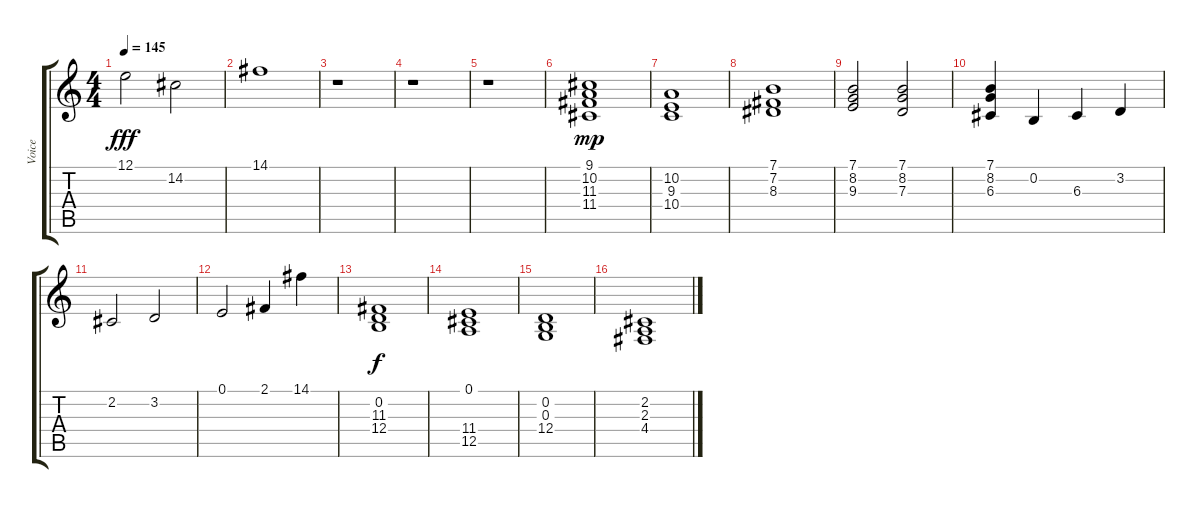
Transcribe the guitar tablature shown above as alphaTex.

\track ("Voice" "Voice") {instrument synthvoice}
\staff {score tabs}
\tuning (E4 B3 G3 D3 A2 E2) {hide}
\ts (4 4)
\tempo 145
\clef g2
\ks c
12.1.2{dy fff} 14.2.2 |
14.1.1 |
r.1 |
r.1 |
r.1 |
(9.1 10.2 11.3 11.4).1{dy mp} |
(10.2 9.3 10.4).1 |
(7.1 7.2 8.3).1 |
(7.1 8.2 9.3).2 (7.1 8.2 7.3).2 |
(7.1 8.2 6.3).4 0.2.4 6.3.4 3.2.4 |
2.2.2 3.2.2 |
0.1.2 2.1.4 14.1.4 |
(0.2 11.3 12.4).1{dy f} |
(0.1 11.4 12.5).1 |
(0.2 0.3 12.4).1 |
(2.2 2.3 4.4).1
